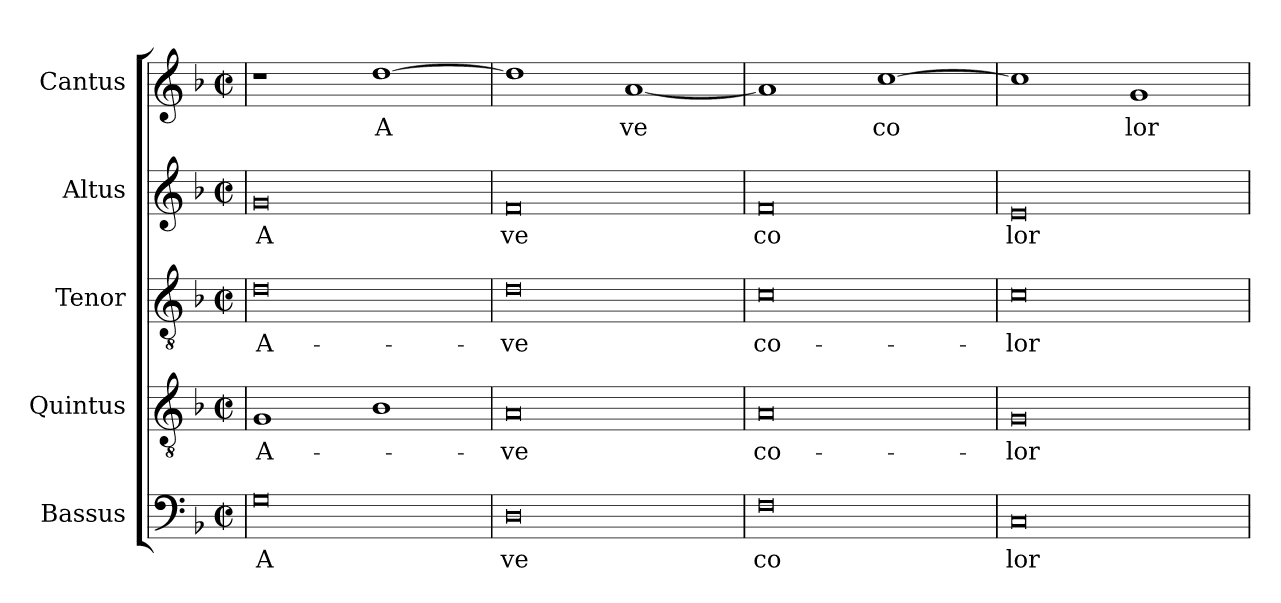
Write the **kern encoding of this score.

**kern	**text	**kern	**text	**kern	**text	**kern	**text	**kern	**text
*part5	*part5	*part4	*part4	*part3	*part3	*part2	*part2	*part1	*part1
*staff5	*staff5	*staff4	*staff4	*staff3	*staff3	*staff2	*staff2	*staff1	*staff1
*I"Bassus	*	*I"Quintus	*	*I"Tenor	*	*I"Altus	*	*I"Cantus	*
!!LO:PB:g=z
*stria5	*	*stria5	*	*stria5	*	*stria5	*	*stria5	*
*clefF4	*	*clefGv2	*	*clefGv2	*	*clefG2	*	*clefG2	*
*k[b-]	*	*k[b-]	*	*k[b-]	*	*k[b-]	*	*k[b-]	*
*F:	*	*F:	*	*F:	*	*F:	*	*F:	*
*M2/2	*	*M2/2	*	*M2/2	*	*M2/2	*	*M2/2	*
*met(c|)	*	*met(c|)	*	*met(c|)	*	*met(c|)	*	*met(c|)	*
=1	=1!	=1	=1!	=1	=1!	=1	=1!	=1!	=1!
!	!LO:LY:b:cj	!	!LO:LY:b:cj	!	!LO:LY:b:cj	!	!LO:LY:b:cj	!	!
0G	A	1G	A-	0d	A-	0g	A	1r	.
!	!	!	!	!	!	!	!	!	!LO:LY:b:cj
.	.	1B-	.	.	.	.	.	[>1dd	A
=2	=2	=2	=2	=2	=2	=2	=2	=2	=2
!	!LO:LY:b:cj	!	!LO:LY:b:cj	!	!LO:LY:b:cj	!	!LO:LY:b:cj	!	!
0D	ve	0A	-ve	0d	-ve	0f	ve	1dd]	.
!	!	!	!	!	!	!	!	!	!LO:LY:b:cj
.	.	.	.	.	.	.	.	[<1a	ve
=3	=3	=3	=3	=3	=3	=3	=3	=3	=3
!	!LO:LY:b:cj	!	!LO:LY:b:cj	!	!LO:LY:b:cj	!	!LO:LY:b:cj	!	!
0F	co	0A	co-	0c	co-	0f	co	1a]	.
!	!	!	!	!	!	!	!	!	!LO:LY:b:cj
.	.	.	.	.	.	.	.	[>1cc	co
=4	=4	=4	=4	=4	=4	=4	=4	=4	=4
!	!LO:LY:b:cj	!	!LO:LY:b:cj	!	!LO:LY:b:cj	!	!LO:LY:b:cj	!	!
0C	lor	0G	-lor	0c	-lor	0e	lor	1cc]	.
!	!	!	!	!	!	!	!	!	!LO:LY:b:cj
.	.	.	.	.	.	.	.	1g	lor
=	=	=	=	=	=	=	=	=	=
*-	*-	*-	*-	*-	*-	*-	*-	*-	*-
